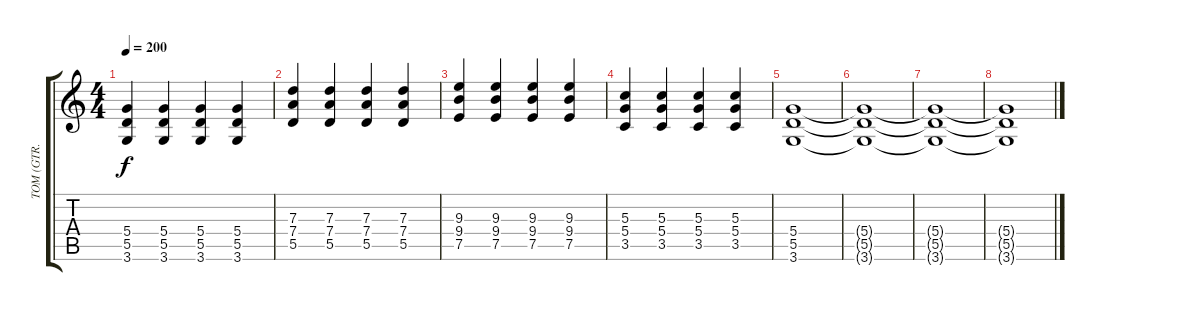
\track ("TOM (GTR. DISTORSIONADA)" "TOM (GTR. ") {instrument distortionguitar}
\staff {score tabs}
\tuning (E4 B3 G3 D3 A2 E2) {hide}
\ts (4 4)
\tempo 200
\clef g2
\ks c
(5.4 5.5 3.6).4{dy f} (5.4 5.5 3.6).4 (5.4 5.5 3.6).4 (5.4 5.5 3.6).4 |
(7.3 7.4 5.5).4 (7.3 7.4 5.5).4 (7.3 7.4 5.5).4 (7.3 7.4 5.5).4 |
(9.3 9.4 7.5).4 (9.3 9.4 7.5).4 (9.3 9.4 7.5).4 (9.3 9.4 7.5).4 |
(5.3 5.4 3.5).4 (5.3 5.4 3.5).4 (5.3 5.4 3.5).4 (5.3 5.4 3.5).4 |
(5.4 5.5 3.6).1 |
(5.4{t} 5.5{t} 3.6{t}).1 |
(5.4{t} 5.5{t} 3.6{t}).1 |
(5.4{t} 5.5{t} 3.6{t}).1
